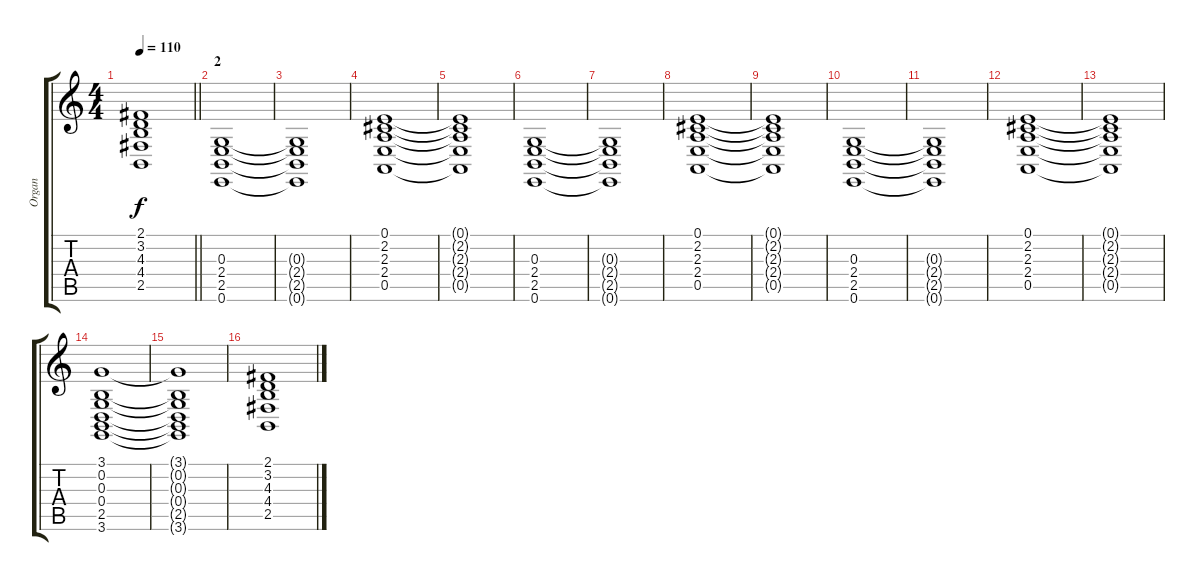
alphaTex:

\track ("Organ" "Organ") {instrument percussiveorgan}
\staff {score tabs}
\tuning (E4 B3 G3 D3 A2 E2) {hide}
\ts (4 4)
\tempo 110
\clef g2
\barLineRight lightlight
\ks c
(2.1{t} 3.2{t} 4.3{t} 4.4{t} 2.5{t}).1{dy f} |
\section ("" "2")
(0.3 2.4 2.5 0.6).1 |
(0.3{t} 2.4{t} 2.5{t} 0.6{t}).1 |
(0.1 2.2 2.3 2.4 0.5).1 |
(0.1{t} 2.2{t} 2.3{t} 2.4{t} 0.5{t}).1 |
(0.3 2.4 2.5 0.6).1 |
(0.3{t} 2.4{t} 2.5{t} 0.6{t}).1 |
(0.1 2.2 2.3 2.4 0.5).1 |
(0.1{t} 2.2{t} 2.3{t} 2.4{t} 0.5{t}).1 |
(0.3 2.4 2.5 0.6).1 |
(0.3{t} 2.4{t} 2.5{t} 0.6{t}).1 |
(0.1 2.2 2.3 2.4 0.5).1 |
(0.1{t} 2.2{t} 2.3{t} 2.4{t} 0.5{t}).1 |
(3.1 0.2 0.3 0.4 2.5 3.6).1 |
(3.1{t} 0.2{t} 0.3{t} 0.4{t} 2.5{t} 3.6{t}).1 |
(2.1 3.2 4.3 4.4 2.5).1
